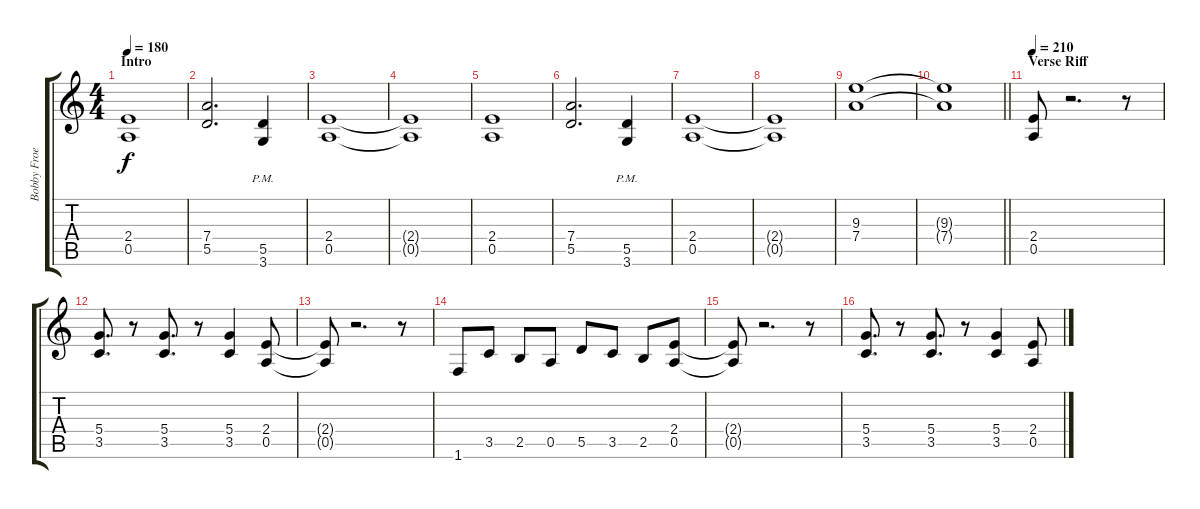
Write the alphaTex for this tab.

\track ("Bobby Froese" "Bobby Froe") {instrument distortionguitar}
\staff {score tabs}
\tuning (E4 B3 G3 D3 A2 E2) {hide}
\ts (4 4)
\section ("" "Intro")
\tempo 180
\clef g2
\ks c
(2.4 0.5).1{dy f instrument distortionguitar} |
(7.4 5.5).2{d} (5.5{pm} 3.6{pm}).4 |
(2.4 0.5).1 |
(2.4{t} 0.5{t}).1 |
(2.4 0.5).1 |
(7.4 5.5).2{d} (5.5{pm} 3.6{pm}).4 |
(2.4 0.5).1 |
(2.4{t} 0.5{t}).1 |
(9.3 7.4).1 |
\barLineRight lightlight
(9.3{t} 7.4{t}).1 |
\section ("" "Verse Riff")
\tempo 210
(2.4 0.5).8 r.2{d} r.8 |
(5.4 3.5).8{d} r.8 (5.4 3.5).8{d} r.8 (5.4 3.5).4 (2.4 0.5).8 |
(2.4{t} 0.5{t}).8 r.2{d} r.8 |
1.6.8 3.5.8 2.5.8 0.5.8 5.5.8 3.5.8 2.5.8 (2.4 0.5).8 |
(2.4{t} 0.5{t}).8 r.2{d} r.8 |
(5.4 3.5).8{d} r.8 (5.4 3.5).8{d} r.8 (5.4 3.5).4 (2.4 0.5).8
